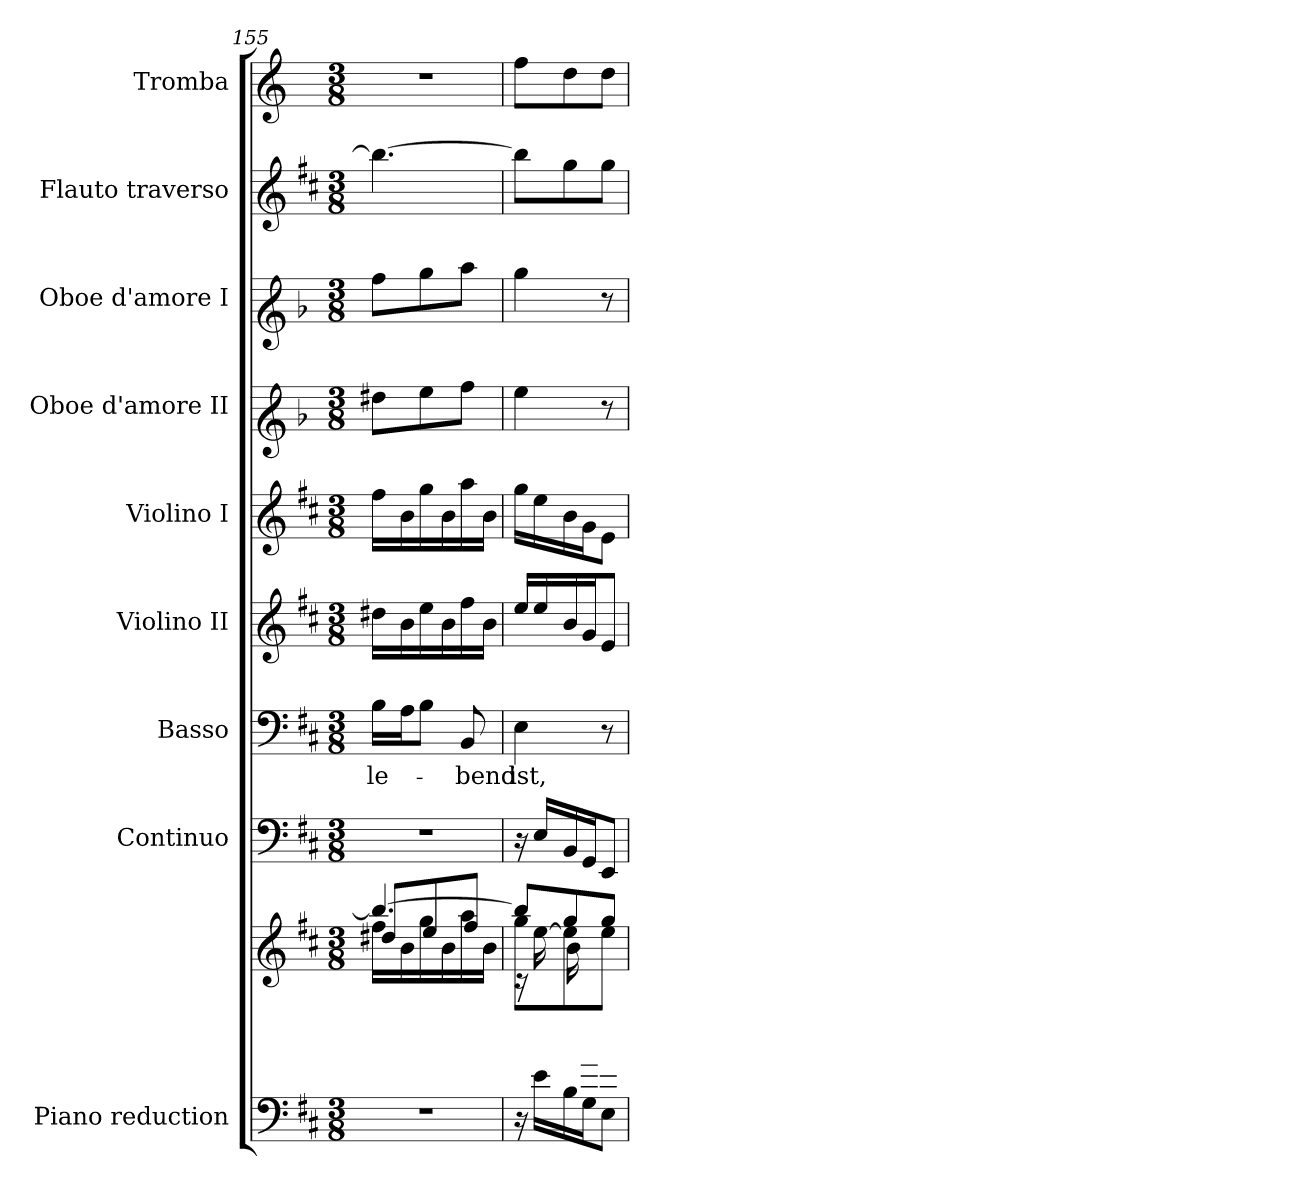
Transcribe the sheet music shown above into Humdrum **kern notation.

**kern	**kern	**kern	**kern	**text	**kern	**kern	**kern	**kern	**kern	**kern
*part9	*part9	*part8	*part7	*part7	*part6	*part5	*part4	*part3	*part2	*part1
*staff10	*staff9	*staff8	*staff7	*staff7	*staff6	*staff5	*staff4	*staff3	*staff2	*staff1
*I"Piano reduction	*	*I"Continuo	*I"Basso	*	*I"Violino II	*I"Violino I	*I"Oboe d'amore II	*I"Oboe d'amore I	*I"Flauto traverso	*I"Tromba
*I'Pno	*	*	*	*	*I'Vln	*I'Vln	*	*	*I'Fl	*
*clefF4	*clefG2	*clefF4	*clefF4	*	*clefG2	*clefG2	*clefG1	*clefG1	*clefG2	*clefG2
*	*	*	*	*	*	*	*ITrd2c3	*ITrd2c3	*	*ITrd-1c-2
*k[f#c#]	*k[f#c#]	*k[f#c#]	*k[f#c#]	*	*k[f#c#]	*k[f#c#]	*k[f#c#]	*k[f#c#]	*k[f#c#]	*k[f#c#]
*M3/8	*M3/8	*M3/8	*M3/8	*	*M3/8	*M3/8	*M3/8	*M3/8	*M3/8	*M3/8
=155	=155	=155	=155	=155	=155	=155	=155	=155	=155	=155
*	*^	*	*	*	*	*	*	*	*	*
*	*	*^	*	*	*	*	*	*	*	*	*
!	!	!	!	!	!	!LO:LY:b	!	!	!	!	!	!
4.r	4.bb/_	16ff#\LL	8dd#X/L	4.r	16B\LL	le-	16dd#X\LL	16ff#\LL	8dd#X\L	8ff#\L	4.bb\_	4.r
.	.	16b\	.	.	16A\J	.	16b\	16b\	.	.	.	.
.	.	16gg\	8ee/	.	8B\J	.	16ee\	16gg\	8ee\	8gg\	.	.
.	.	16b\	.	.	.	.	16b\	16b\	.	.	.	.
!	!	!	!	!	!	!LO:LY:b	!	!	!	!	!	!
.	.	16aa\	8ff#/J	.	8BB/	-bend	16ff#\	16aa\	8ff#\J	8aa\J	.	.
.	.	16b\JJ	.	.	.	.	16b\JJ	16b\JJ	.	.	.	.
=156	=156	=156	=156	=156	=156	=156	=156	=156	=156	=156	=156	=156
*^	*	*	*	*	*	*	*	*	*	*	*	*
!	!	!	!	!	!	!	!LO:LY:b	!	!	!	!	!	!
8.ryy	16r	8bb/L]	8gg\L	16rc	16r	4E\	ist,	16ee/LL	16gg\LL	4ee\	4gg\	8bb\L]	8gg\L
.	16e\LL	.	.	[16ee\LL	16E/LL	.	.	16ee/	16ee\	.	.	.	.
.	16B\	8gg/	8ee\]	16b\	16BB/	.	.	16b/	16b\	.	.	8gg\	8ee\
16g/J	16G\J	.	.	8.ryy	16GG/J	.	.	16g/J	16g\J	.	.	.	.
8e/J	8E\J	8gg/J	8ee\J	.	8EE/J	8r	.	8e/J	8e\J	8r	8r	8gg\J	8ee\J
*v	*v	*	*	*	*	*	*	*	*	*	*	*	*
*	*v	*v	*v	*	*	*	*	*	*	*	*	*
=	=	=	=	=	=	=	=	=	=	=
*-	*-	*-	*-	*-	*-	*-	*-	*-	*-	*-
